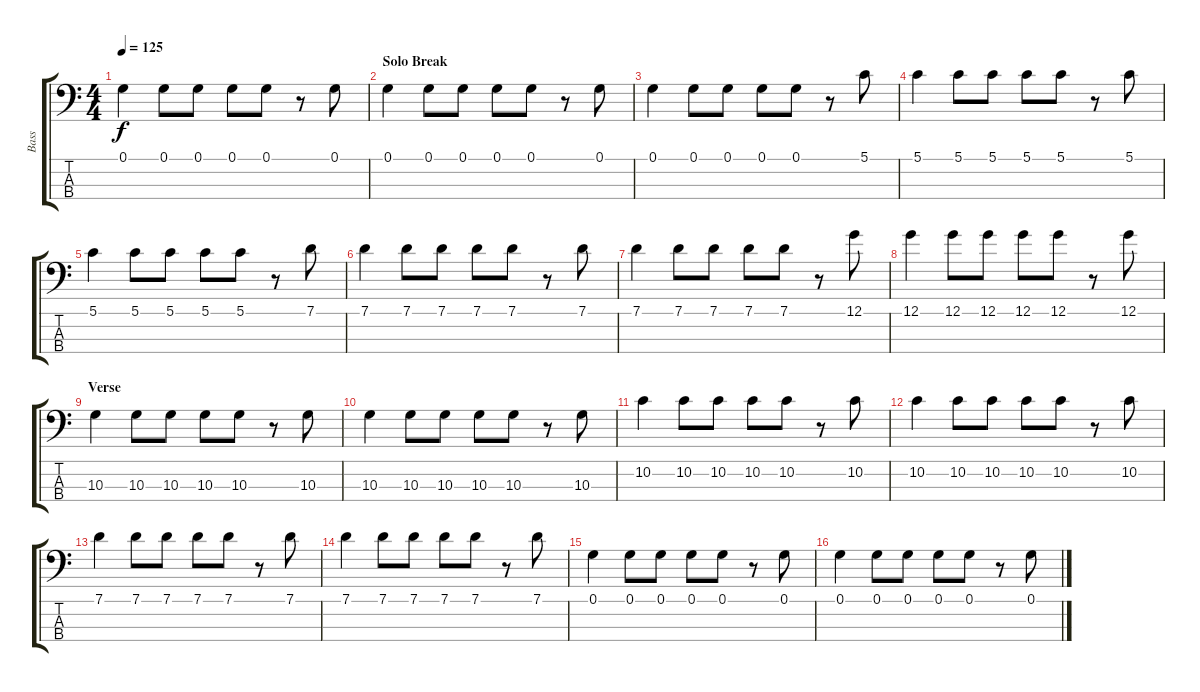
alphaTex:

\track ("Bass" "Bass") {instrument electricbasspick}
\staff {score tabs}
\tuning (G2 D2 A1 E1) {hide}
\ts (4 4)
\tempo 125
\clef f4
\ks c
0.1.4{dy f} 0.1.8 0.1.8 0.1.8 0.1.8 r.8 0.1.8 |
\section ("" "Solo Break")
0.1.4 0.1.8 0.1.8 0.1.8 0.1.8 r.8 0.1.8 |
0.1.4 0.1.8 0.1.8 0.1.8 0.1.8 r.8 5.1.8 |
5.1.4 5.1.8 5.1.8 5.1.8 5.1.8 r.8 5.1.8 |
5.1.4 5.1.8 5.1.8 5.1.8 5.1.8 r.8 7.1.8 |
7.1.4 7.1.8 7.1.8 7.1.8 7.1.8 r.8 7.1.8 |
7.1.4 7.1.8 7.1.8 7.1.8 7.1.8 r.8 12.1.8 |
12.1.4 12.1.8 12.1.8 12.1.8 12.1.8 r.8 12.1.8 |
\section ("" "Verse")
10.3.4 10.3.8 10.3.8 10.3.8 10.3.8 r.8 10.3.8 |
10.3.4 10.3.8 10.3.8 10.3.8 10.3.8 r.8 10.3.8 |
10.2.4 10.2.8 10.2.8 10.2.8 10.2.8 r.8 10.2.8 |
10.2.4 10.2.8 10.2.8 10.2.8 10.2.8 r.8 10.2.8 |
7.1.4 7.1.8 7.1.8 7.1.8 7.1.8 r.8 7.1.8 |
7.1.4 7.1.8 7.1.8 7.1.8 7.1.8 r.8 7.1.8 |
0.1.4 0.1.8 0.1.8 0.1.8 0.1.8 r.8 0.1.8 |
0.1.4 0.1.8 0.1.8 0.1.8 0.1.8 r.8 0.1.8
